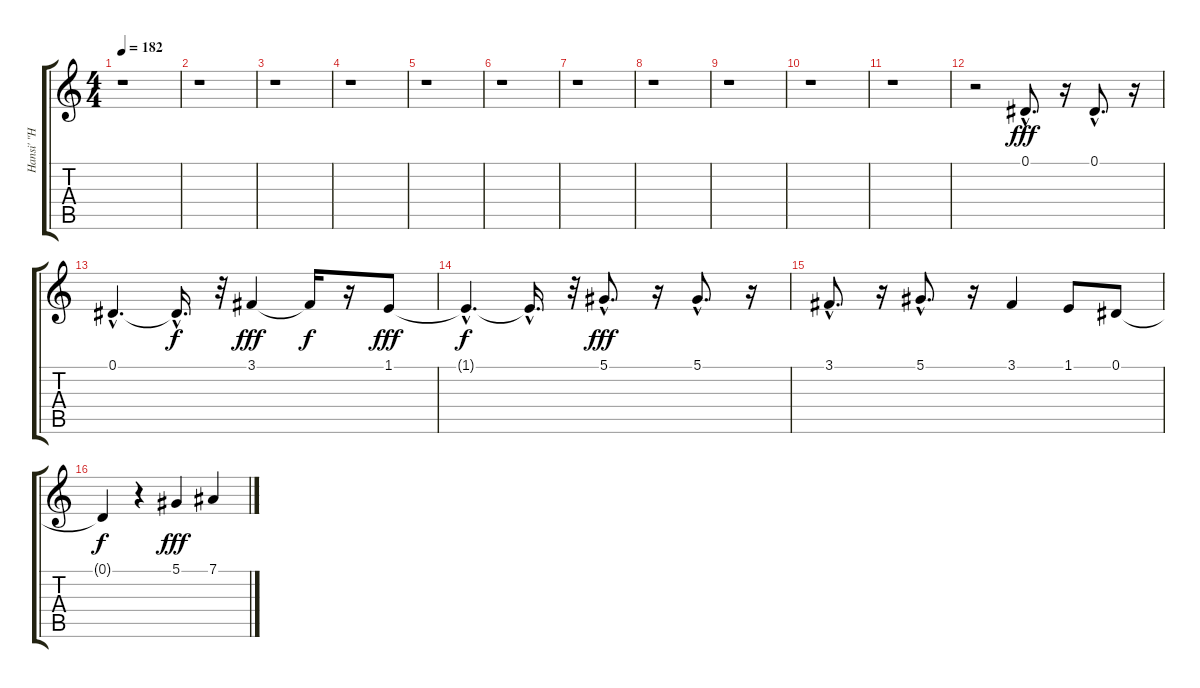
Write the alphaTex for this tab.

\track ("Hansi' \"H" "Hansi' \"H") {instrument lead6voice}
\staff {score tabs}
\tuning (Eb4 Bb3 Gb3 Db3 Ab2 Eb2) {hide}
\ts (4 4)
\tempo 182
\clef g2
\ks c
r.1{dy f} |
r.1 |
r.1 |
r.1 |
r.1 |
r.1 |
r.1 |
r.1 |
r.1 |
r.1 |
r.1 |
r.2 0.1{hac}.8{d dy fff} r.16 0.1{hac}.8{d} r.16 |
0.1{hac}.4{d} 0.1{hac t}.16{d dy f} r.32 3.1.4{dy fff} 3.1{t}.16{dy f} r.16 1.1.8{dy fff} |
1.1{hac t}.4{d dy f} 1.1{hac t}.16{d} r.32 5.1{hac}.8{d dy fff} r.16 5.1{hac}.8{d} r.16 |
3.1{hac}.8{d} r.16 5.1{hac}.8{d} r.16 3.1.4 1.1.8 0.1.8 |
0.1{t}.4{dy f} r.4 5.1.4{dy fff} 7.1.4
